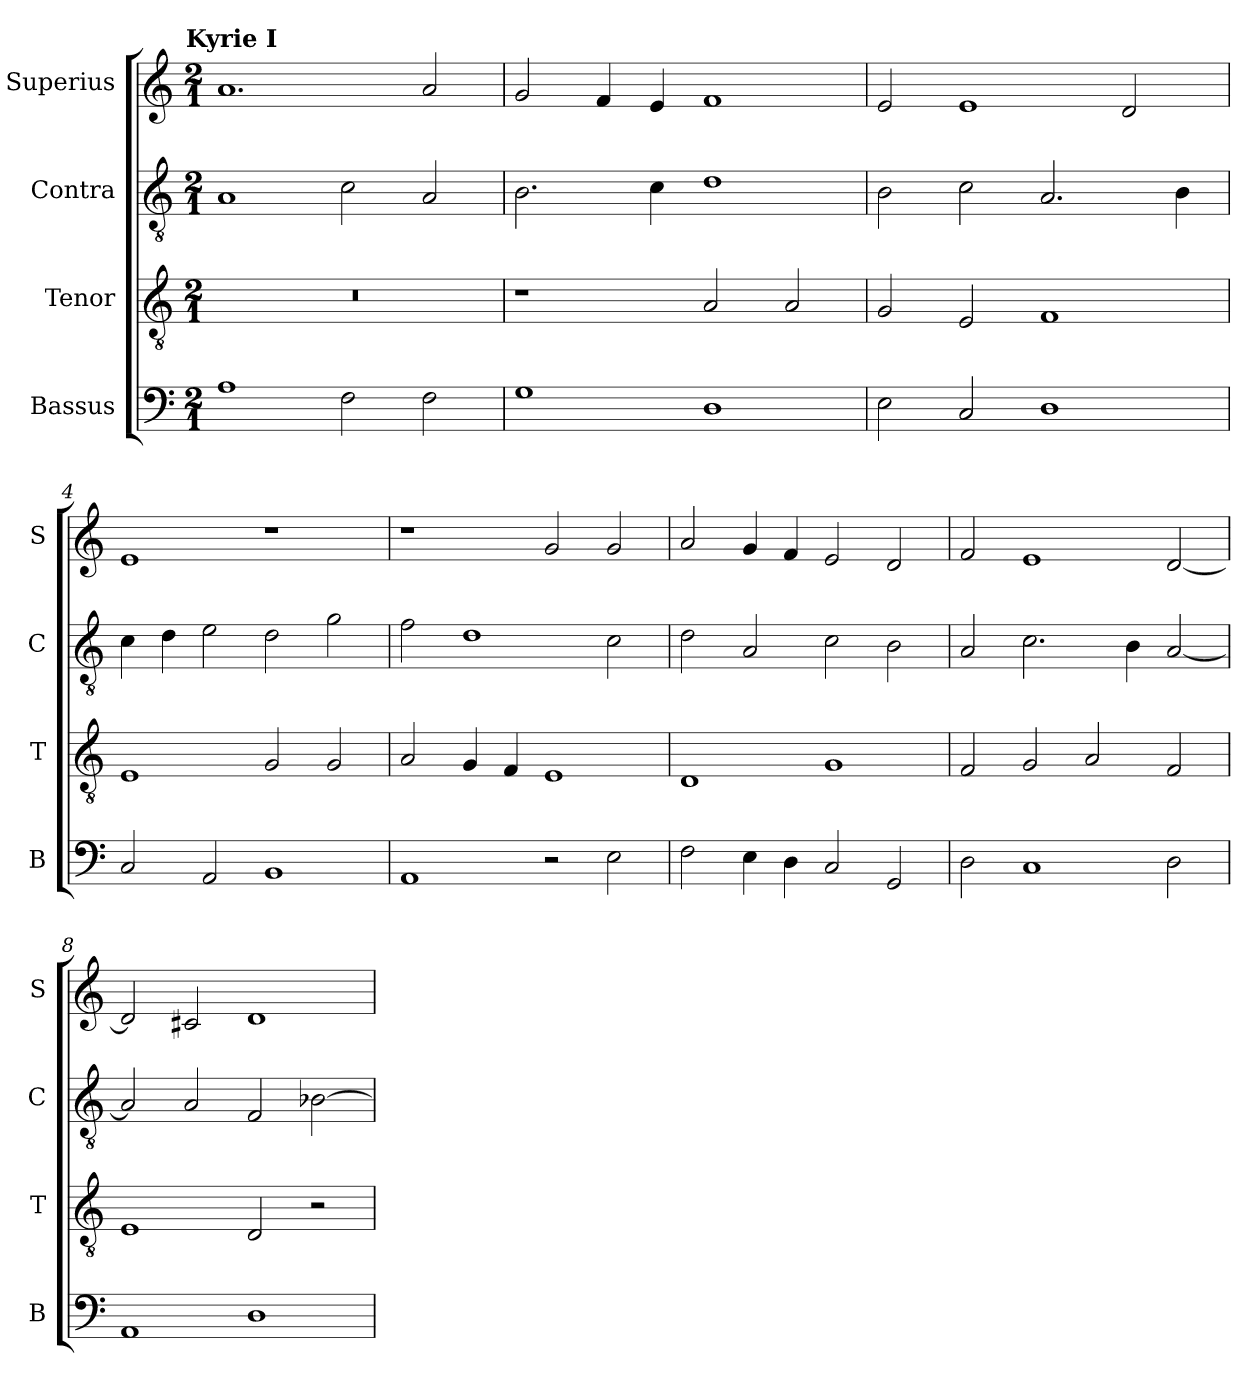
**kern	**kern	**kern	**kern
*part4	*part3	*part2	*part1
*staff4	*staff3	*staff2	*staff1
*I"Bassus	*I"Tenor	*I"Contra	*I"Superius
*I'B	*I'T	*I'C	*I'S
*clefF4	*clefGv2	*clefGv2	*clefG2
*k[]	*k[]	*k[]	*k[]
!!LO:TX:omd:t=Kyrie I
*M2/1	*M2/1	*M2/1	*M2/1
=1	=1	=1	=1
1A	0r	1A	1.a
2F\	.	2c\	.
2F\	.	2A/	2a/
=2	=2	=2	=2
1G	1r	2.B\	2g/
.	.	.	4f/
.	.	4c\	4e/
1D	2A/	1d	1f
.	2A/	.	.
=3	=3	=3	=3
2E\	2G/	2B\	2e/
2C/	2E/	2c\	1e
1D	1F	2.A/	.
.	.	.	2d/
.	.	4B\	.
=4	=4	=4	=4
2C/	1E	4c\	1e
.	.	4d\	.
2AA/	.	2e\	.
1BB	2G/	2d\	1r
.	2G/	2g\	.
=5	=5	=5	=5
1AA	2A/	2f\	1r
.	4G/	1d	.
.	4F/	.	.
2r	1E	.	2g/
2E\	.	2c\	2g/
=6	=6	=6	=6
2F\	1D	2d\	2a/
4E\	.	2A/	4g/
4D\	.	.	4f/
2C/	1G	2c\	2e/
2GG/	.	2B\	2d/
=7	=7	=7	=7
2D\	2F/	2A/	2f/
1C	2G/	2.c\	1e
.	2A/	.	.
.	.	4B\	.
2D\	2F/	[2A/	[2d/
=8	=8	=8	=8
1AA	1E	2A/]	2d/]
.	.	2A/	2c#X/
1D	2D/	2F/	1d
.	2r	[2B-X\	.
=	=	=	=
*-	*-	*-	*-
